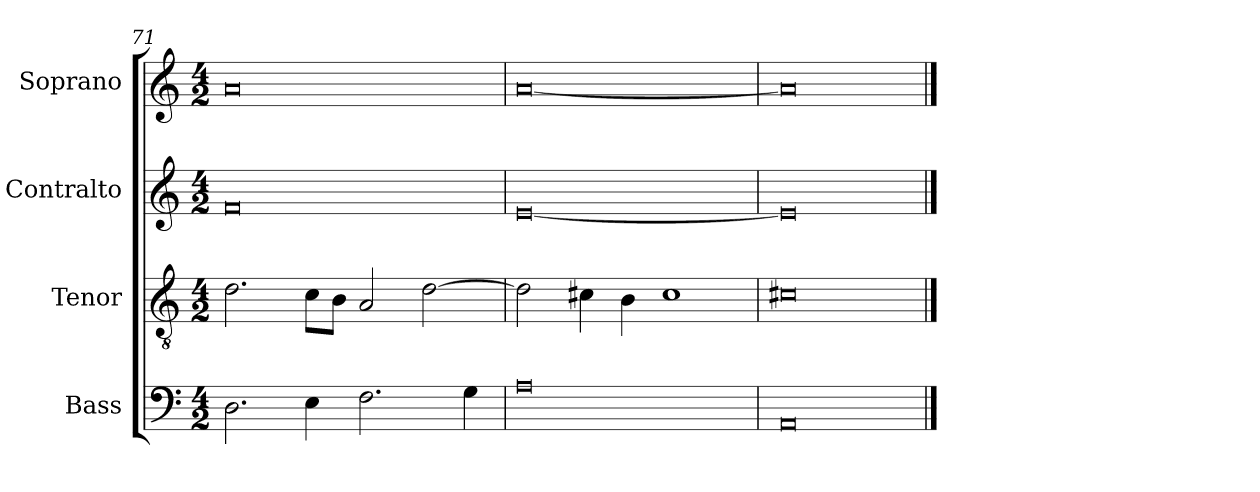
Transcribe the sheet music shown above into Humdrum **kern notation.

**kern	**kern	**kern	**kern
*part4	*part3	*part2	*part1
*staff4	*staff3	*staff2	*staff1
*I"Bass	*I"Tenor	*I"Contralto	*I"Soprano
*I'B	*I'T	*I'A	*I'S
*clefF4	*clefGv2	*clefG2	*clefG2
*k[]	*k[]	*k[]	*k[]
*A:aeo	*A:aeo	*A:aeo	*A:aeo
*M4/2	*M4/2	*M4/2	*M4/2
=71	=71	=71	=71
2.D	2.d	0f	0a
4E	8c\L	.	.
.	8B\J	.	.
2.F	2A	.	.
.	[2d	.	.
4G	.	.	.
=72	=72	=72	=72
0A	2d]	[0e	[0a
.	4c#X	.	.
.	4B	.	.
.	1c#	.	.
=73	=73	=73	=73
0AA	0c#X	0e]	0a]
==	==	==	==
*-	*-	*-	*-
